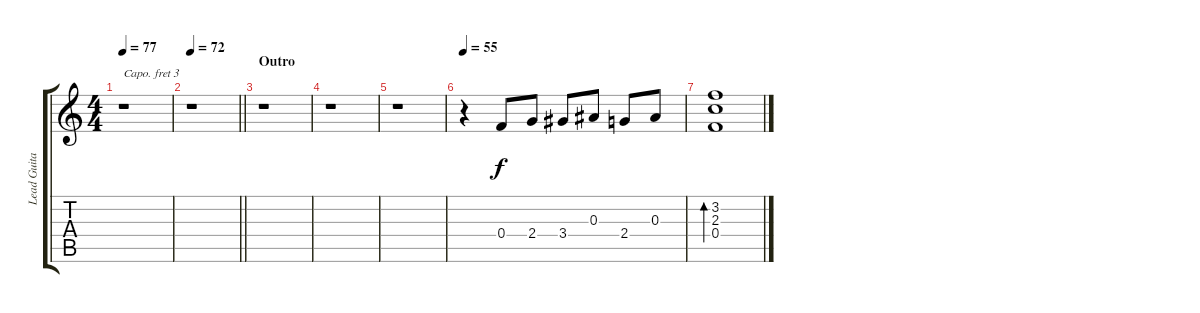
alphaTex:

\track ("Lead Guitar 2" "Lead Guita") {instrument electricguitarclean}
\staff {score tabs}
\capo 3
\tuning (E4 B3 G3 D3 A2 E2) {hide}
\ts (4 4)
\tempo 77
\clef g2
\ks c
r.1{dy f} |
\tempo 72
\barLineRight lightlight
r.1 |
\section ("" "Outro")
r.1 |
r.1 |
r.1 |
\tempo 55
r.4 0.4.8 2.4.8 3.4.8 0.3.8 2.4.8 0.3.8 |
(3.2 2.3 0.4).1{bd 240}
